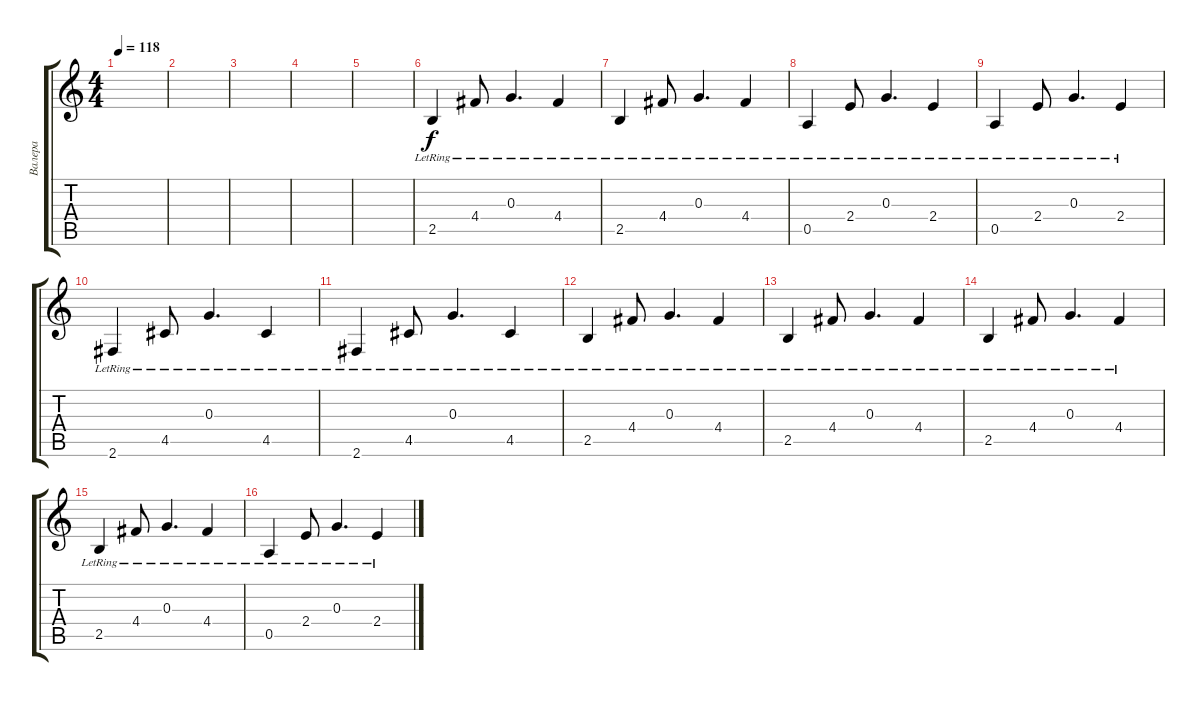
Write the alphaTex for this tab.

\track ("Валера" "Валера") {instrument electricguitarclean}
\staff {score tabs}
\tuning (E4 B3 G3 D3 A2 E2) {hide}
\ts (4 4)
\tempo 118
\clef g2
\ks c
|
|
|
|
|
2.5{lr}.4 4.4{lr}.8 0.3{lr}.4{d} 4.4{lr}.4 |
2.5{lr}.4 4.4{lr}.8 0.3{lr}.4{d} 4.4{lr}.4 |
0.5{lr}.4 2.4{lr}.8 0.3{lr}.4{d} 2.4{lr}.4 |
0.5{lr}.4 2.4{lr}.8 0.3{lr}.4{d} 2.4{lr}.4 |
2.6{lr}.4 4.5{lr}.8 0.3{lr}.4{d} 4.5{lr}.4 |
2.6{lr}.4 4.5{lr}.8 0.3{lr}.4{d} 4.5{lr}.4 |
2.5{lr}.4 4.4{lr}.8 0.3{lr}.4{d} 4.4{lr}.4 |
2.5{lr}.4 4.4{lr}.8 0.3{lr}.4{d} 4.4{lr}.4 |
2.5{lr}.4 4.4{lr}.8 0.3{lr}.4{d} 4.4{lr}.4 |
2.5{lr}.4 4.4{lr}.8 0.3{lr}.4{d} 4.4{lr}.4 |
0.5{lr}.4 2.4{lr}.8 0.3{lr}.4{d} 2.4{lr}.4
